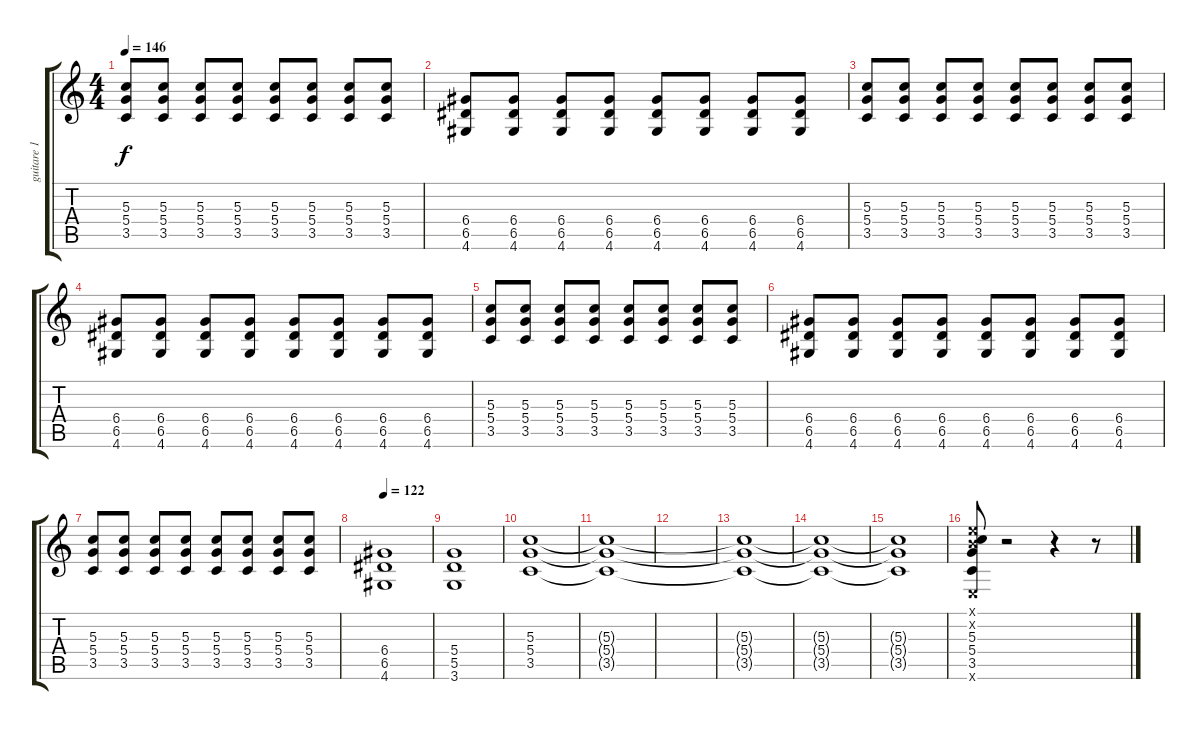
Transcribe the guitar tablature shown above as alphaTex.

\track ("guitare 1" "guitare 1") {instrument electricguitarmuted}
\staff {score tabs}
\tuning (E4 B3 G3 D3 A2 E2) {hide}
\ts (4 4)
\tempo 146
\clef g2
\ks c
(5.3 5.4 3.5).8{dy f} (5.3 5.4 3.5).8 (5.3 5.4 3.5).8 (5.3 5.4 3.5).8 (5.3 5.4 3.5).8 (5.3 5.4 3.5).8 (5.3 5.4 3.5).8 (5.3 5.4 3.5).8 |
(6.4 6.5 4.6).8 (6.4 6.5 4.6).8 (6.4 6.5 4.6).8 (6.4 6.5 4.6).8 (6.4 6.5 4.6).8 (6.4 6.5 4.6).8 (6.4 6.5 4.6).8 (6.4 6.5 4.6).8 |
(5.3 5.4 3.5).8 (5.3 5.4 3.5).8 (5.3 5.4 3.5).8 (5.3 5.4 3.5).8 (5.3 5.4 3.5).8 (5.3 5.4 3.5).8 (5.3 5.4 3.5).8 (5.3 5.4 3.5).8 |
(6.4 6.5 4.6).8 (6.4 6.5 4.6).8 (6.4 6.5 4.6).8 (6.4 6.5 4.6).8 (6.4 6.5 4.6).8 (6.4 6.5 4.6).8 (6.4 6.5 4.6).8 (6.4 6.5 4.6).8 |
(5.3 5.4 3.5).8 (5.3 5.4 3.5).8 (5.3 5.4 3.5).8 (5.3 5.4 3.5).8 (5.3 5.4 3.5).8 (5.3 5.4 3.5).8 (5.3 5.4 3.5).8 (5.3 5.4 3.5).8 |
(6.4 6.5 4.6).8 (6.4 6.5 4.6).8 (6.4 6.5 4.6).8 (6.4 6.5 4.6).8 (6.4 6.5 4.6).8 (6.4 6.5 4.6).8 (6.4 6.5 4.6).8 (6.4 6.5 4.6).8 |
(5.3 5.4 3.5).8 (5.3 5.4 3.5).8 (5.3 5.4 3.5).8 (5.3 5.4 3.5).8 (5.3 5.4 3.5).8 (5.3 5.4 3.5).8 (5.3 5.4 3.5).8 (5.3 5.4 3.5).8 |
\tempo 122
(6.4 6.5 4.6).1 |
(5.4 5.5 3.6).1 |
(5.3 5.4 3.5).1 |
(5.3{t} 5.4{t} 3.5{t}).1 |
|
(5.3{t} 5.4{t} 3.5{t}).1 |
(5.3{t} 5.4{t} 3.5{t}).1 |
(5.3{t} 5.4{t} 3.5{t}).1 |
(0.1{x} 0.2{x} 5.3 5.4 3.5 0.6{x}).8{volume 16} r.2 r.4 r.8
